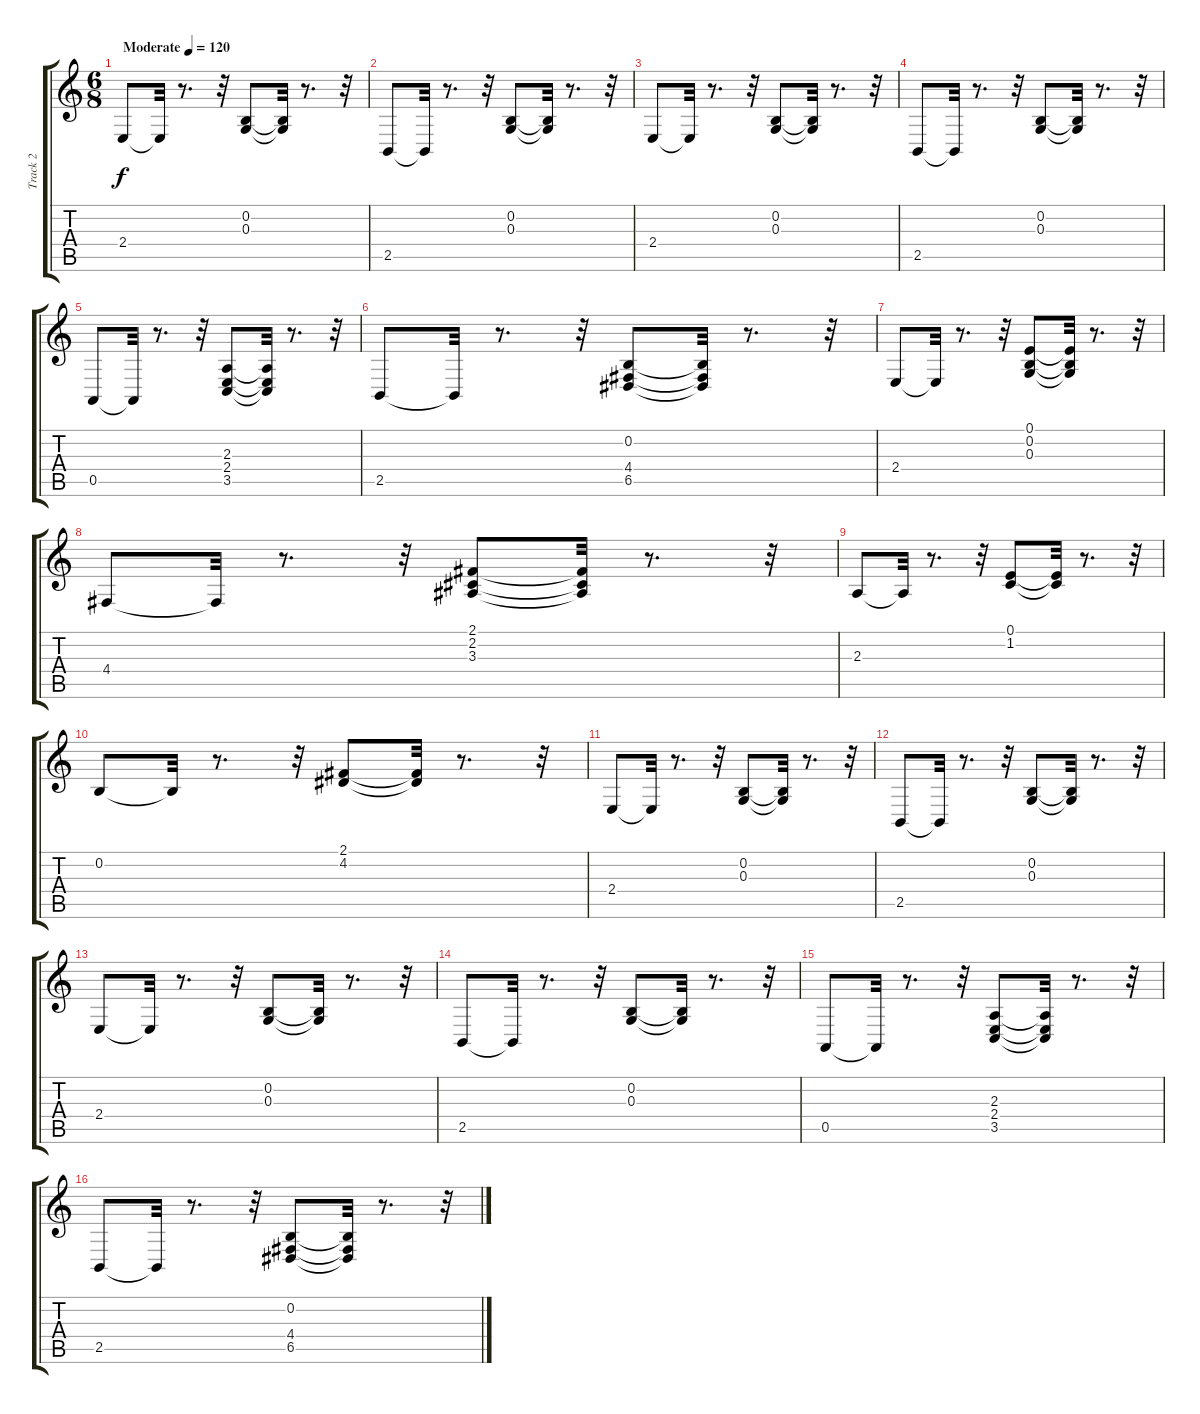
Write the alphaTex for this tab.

\track ("Track 2" "Track 2") {instrument acousticgrandpiano}
\staff {score tabs}
\tuning (E4 B3 G3 D3 A2 E2) {hide}
\ts (6 8)
\tempo (120 "Moderate")
\clef g2
\ks c
2.4.8{dy f instrument acousticgrandpiano} 2.4{t}.32 r.8{d} r.32 (0.2 0.3).8 (0.2{t} 0.3{t}).32 r.8{d} r.32 |
2.5.8 2.5{t}.32 r.8{d} r.32 (0.2 0.3).8 (0.2{t} 0.3{t}).32 r.8{d} r.32 |
2.4.8 2.4{t}.32 r.8{d} r.32 (0.2 0.3).8 (0.2{t} 0.3{t}).32 r.8{d} r.32 |
2.5.8 2.5{t}.32 r.8{d} r.32 (0.2 0.3).8 (0.2{t} 0.3{t}).32 r.8{d} r.32 |
0.5.8 0.5{t}.32 r.8{d} r.32 (2.3 2.4 3.5).8 (2.3{t} 2.4{t} 3.5{t}).32 r.8{d} r.32 |
2.5.8 2.5{t}.32 r.8{d} r.32 (0.2 4.4 6.5).8 (0.2{t} 4.4{t} 6.5{t}).32 r.8{d} r.32 |
2.4.8 2.4{t}.32 r.8{d} r.32 (0.1 0.2 0.3).8 (0.1{t} 0.2{t} 0.3{t}).32 r.8{d} r.32 |
4.4.8 4.4{t}.32 r.8{d} r.32 (2.1 2.2 3.3).8 (2.1{t} 2.2{t} 3.3{t}).32 r.8{d} r.32 |
2.3.8 2.3{t}.32 r.8{d} r.32 (0.1 1.2).8 (0.1{t} 1.2{t}).32 r.8{d} r.32 |
0.2.8 0.2{t}.32 r.8{d} r.32 (2.1 4.2).8 (2.1{t} 4.2{t}).32 r.8{d} r.32 |
2.4.8 2.4{t}.32 r.8{d} r.32 (0.2 0.3).8 (0.2{t} 0.3{t}).32 r.8{d} r.32 |
2.5.8 2.5{t}.32 r.8{d} r.32 (0.2 0.3).8 (0.2{t} 0.3{t}).32 r.8{d} r.32 |
2.4.8 2.4{t}.32 r.8{d} r.32 (0.2 0.3).8 (0.2{t} 0.3{t}).32 r.8{d} r.32 |
2.5.8 2.5{t}.32 r.8{d} r.32 (0.2 0.3).8 (0.2{t} 0.3{t}).32 r.8{d} r.32 |
0.5.8 0.5{t}.32 r.8{d} r.32 (2.3 2.4 3.5).8 (2.3{t} 2.4{t} 3.5{t}).32 r.8{d} r.32 |
2.5.8 2.5{t}.32 r.8{d} r.32 (0.2 4.4 6.5).8 (0.2{t} 4.4{t} 6.5{t}).32 r.8{d} r.32
